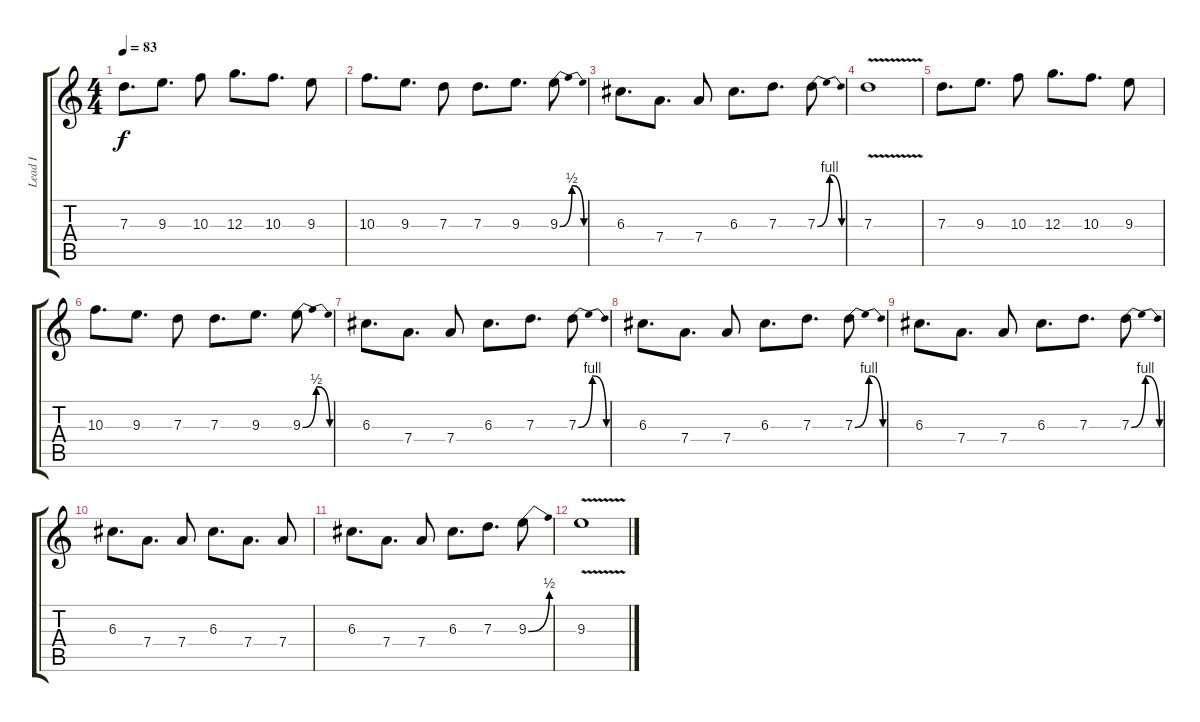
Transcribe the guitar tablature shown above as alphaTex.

\track ("Lead I" "Lead I") {instrument distortionguitar}
\staff {score tabs}
\tuning (E4 B3 G3 D3 A2 E2) {hide}
\ts (4 4)
\tempo 83
\clef g2
\ks c
7.3.8{d dy f} 9.3.8{d} 10.3.8 12.3.8{d} 10.3.8{d} 9.3.8 |
10.3.8{d} 9.3.8{d} 7.3.8 7.3.8{d} 9.3.8{d} 9.3{be (bendrelease 0 0 10 2 20 2 60 0)}.8 |
6.3.8{d} 7.4.8{d} 7.4.8 6.3.8{d} 7.3.8{d} 7.3{be (bendrelease 0 0 10 4 20 4 60 0)}.8 |
7.3{v}.1 |
7.3.8{d} 9.3.8{d} 10.3.8 12.3.8{d} 10.3.8{d} 9.3.8 |
10.3.8{d} 9.3.8{d} 7.3.8 7.3.8{d} 9.3.8{d} 9.3{be (bendrelease 0 0 10 2 20 2 60 0)}.8 |
6.3.8{d} 7.4.8{d} 7.4.8 6.3.8{d} 7.3.8{d} 7.3{be (bendrelease 0 0 10 4 20 4 60 0)}.8 |
6.3.8{d} 7.4.8{d} 7.4.8 6.3.8{d} 7.3.8{d} 7.3{be (bendrelease 0 0 10 4 20 4 60 0)}.8 |
6.3.8{d} 7.4.8{d} 7.4.8 6.3.8{d} 7.3.8{d} 7.3{be (bendrelease 0 0 10 4 20 4 60 0)}.8 |
6.3.8{d} 7.4.8{d} 7.4.8 6.3.8{d} 7.4.8{d} 7.4.8 |
6.3.8{d} 7.4.8{d} 7.4.8 6.3.8{d} 7.3.8{d} 9.3{be (bend 0 0 60 2)}.8 |
9.3{v}.1
